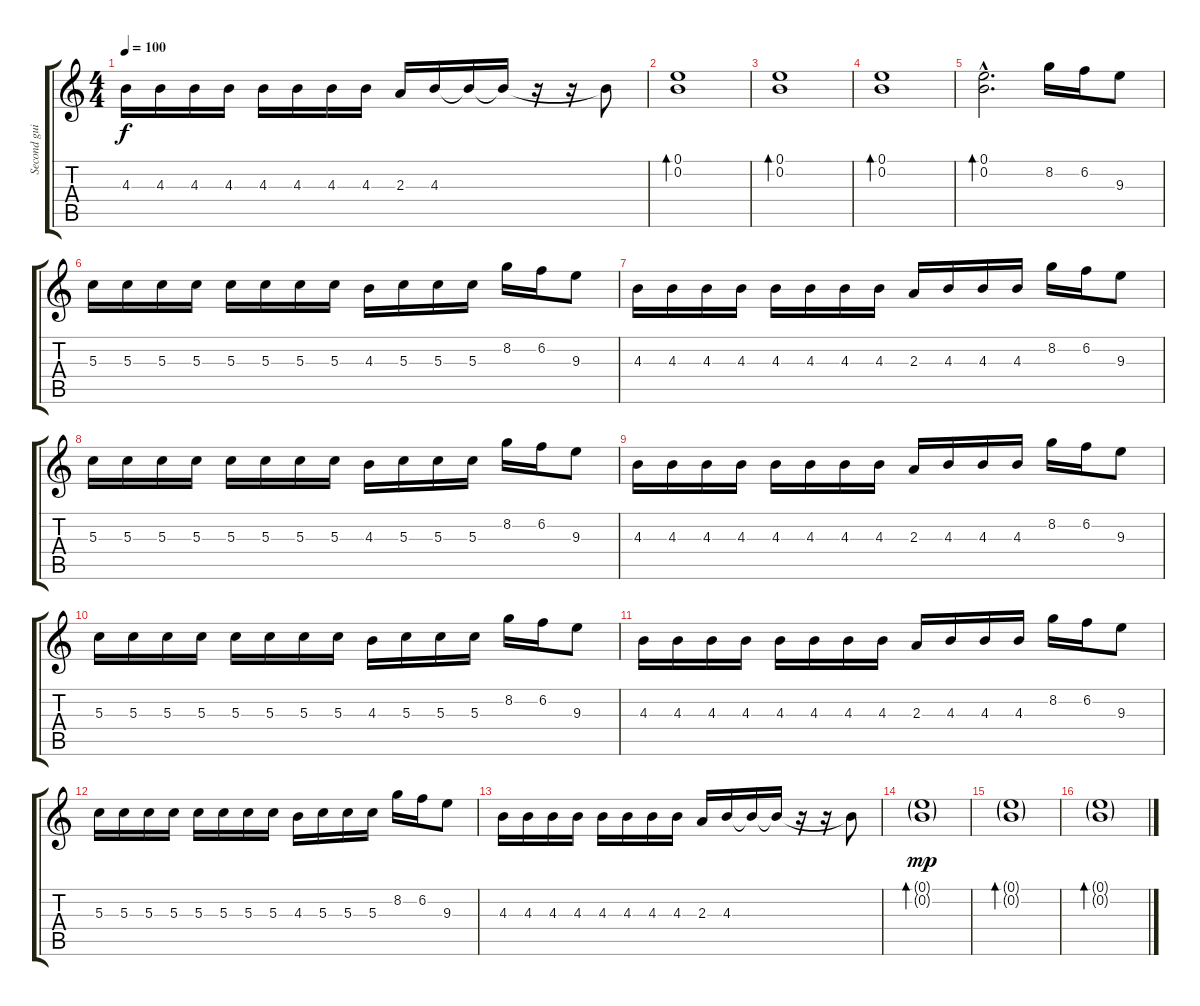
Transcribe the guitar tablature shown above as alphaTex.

\track ("Second guitar" "Second gui") {instrument distortionguitar}
\staff {score tabs}
\tuning (E4 B3 G3 D3 A2 E2) {hide}
\ts (4 4)
\tempo 100
\clef g2
\ks c
4.3.16{dy f} 4.3.16 4.3.16 4.3.16 4.3.16 4.3.16 4.3.16 4.3.16 2.3.16 4.3.16 4.3{t}.16 4.3{t}.16 r.16 r.16 4.3{t}.8 |
(0.1 0.2).1{bd 240 instrument electricguitarclean} |
(0.1 0.2).1{bd 240} |
(0.1 0.2).1{bd 240} |
(0.1{hac} 0.2{hac}).2{d bd 240} 8.2.16{volume 13 instrument distortionguitar} 6.2.16 9.3.8 |
5.3.16 5.3.16 5.3.16 5.3.16 5.3.16 5.3.16 5.3.16 5.3.16 4.3.16 5.3.16 5.3.16 5.3.16 8.2.16 6.2.16 9.3.8 |
4.3.16 4.3.16 4.3.16 4.3.16 4.3.16 4.3.16 4.3.16 4.3.16 2.3.16 4.3.16 4.3.16 4.3.16 8.2.16 6.2.16 9.3.8 |
5.3.16 5.3.16 5.3.16 5.3.16 5.3.16 5.3.16 5.3.16 5.3.16 4.3.16 5.3.16 5.3.16 5.3.16 8.2.16 6.2.16 9.3.8 |
4.3.16 4.3.16 4.3.16 4.3.16 4.3.16 4.3.16 4.3.16 4.3.16 2.3.16 4.3.16 4.3.16 4.3.16 8.2.16 6.2.16 9.3.8 |
5.3.16 5.3.16 5.3.16 5.3.16 5.3.16 5.3.16 5.3.16 5.3.16 4.3.16 5.3.16 5.3.16 5.3.16 8.2.16 6.2.16 9.3.8 |
4.3.16 4.3.16 4.3.16 4.3.16 4.3.16 4.3.16 4.3.16 4.3.16 2.3.16 4.3.16 4.3.16 4.3.16 8.2.16 6.2.16 9.3.8 |
5.3.16 5.3.16 5.3.16 5.3.16 5.3.16 5.3.16 5.3.16 5.3.16 4.3.16 5.3.16 5.3.16 5.3.16 8.2.16 6.2.16 9.3.8 |
4.3.16 4.3.16 4.3.16 4.3.16 4.3.16 4.3.16 4.3.16 4.3.16 2.3.16 4.3.16 4.3{t}.16 4.3{t}.16 r.16 r.16 4.3{t}.8 |
(0.1{g} 0.2{g}).1{bd 240 dy mp instrument electricguitarclean} |
(0.1{g} 0.2{g}).1{bd 240} |
(0.1{g} 0.2{g}).1{bd 240}
